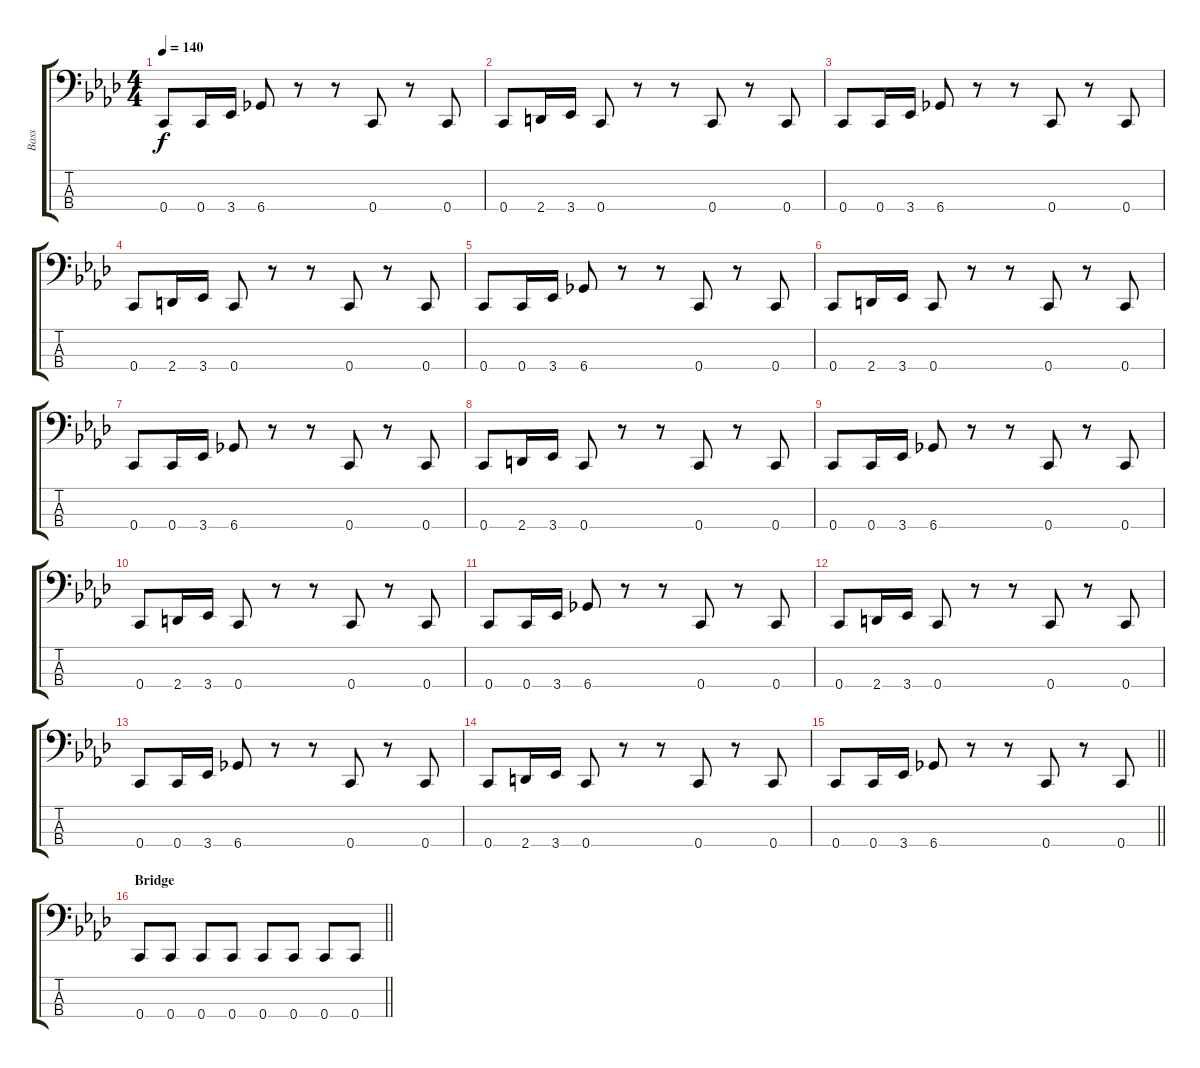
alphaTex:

\track ("Bass" "Bass") {instrument electricbasspick}
\staff {score tabs}
\tuning (F2 C2 G1 C1) {hide}
\ts (4 4)
\tempo 140
\clef f4
\ks ab
0.4.8{dy f} 0.4.16 3.4.16 6.4.8 r.8 r.8 0.4.8 r.8 0.4.8 |
0.4.8 2.4.16 3.4.16 0.4.8 r.8 r.8 0.4.8 r.8 0.4.8 |
0.4.8 0.4.16 3.4.16 6.4.8 r.8 r.8 0.4.8 r.8 0.4.8 |
0.4.8 2.4.16 3.4.16 0.4.8 r.8 r.8 0.4.8 r.8 0.4.8 |
0.4.8 0.4.16 3.4.16 6.4.8 r.8 r.8 0.4.8 r.8 0.4.8 |
0.4.8 2.4.16 3.4.16 0.4.8 r.8 r.8 0.4.8 r.8 0.4.8 |
0.4.8 0.4.16 3.4.16 6.4.8 r.8 r.8 0.4.8 r.8 0.4.8 |
0.4.8 2.4.16 3.4.16 0.4.8 r.8 r.8 0.4.8 r.8 0.4.8 |
0.4.8 0.4.16 3.4.16 6.4.8 r.8 r.8 0.4.8 r.8 0.4.8 |
0.4.8 2.4.16 3.4.16 0.4.8 r.8 r.8 0.4.8 r.8 0.4.8 |
0.4.8 0.4.16 3.4.16 6.4.8 r.8 r.8 0.4.8 r.8 0.4.8 |
0.4.8 2.4.16 3.4.16 0.4.8 r.8 r.8 0.4.8 r.8 0.4.8 |
0.4.8 0.4.16 3.4.16 6.4.8 r.8 r.8 0.4.8 r.8 0.4.8 |
0.4.8 2.4.16 3.4.16 0.4.8 r.8 r.8 0.4.8 r.8 0.4.8 |
\barLineRight lightlight
0.4.8 0.4.16 3.4.16 6.4.8 r.8 r.8 0.4.8 r.8 0.4.8 |
\section ("" "Bridge")
\barLineRight lightlight
0.4.8 0.4.8 0.4.8 0.4.8 0.4.8 0.4.8 0.4.8 0.4.8
